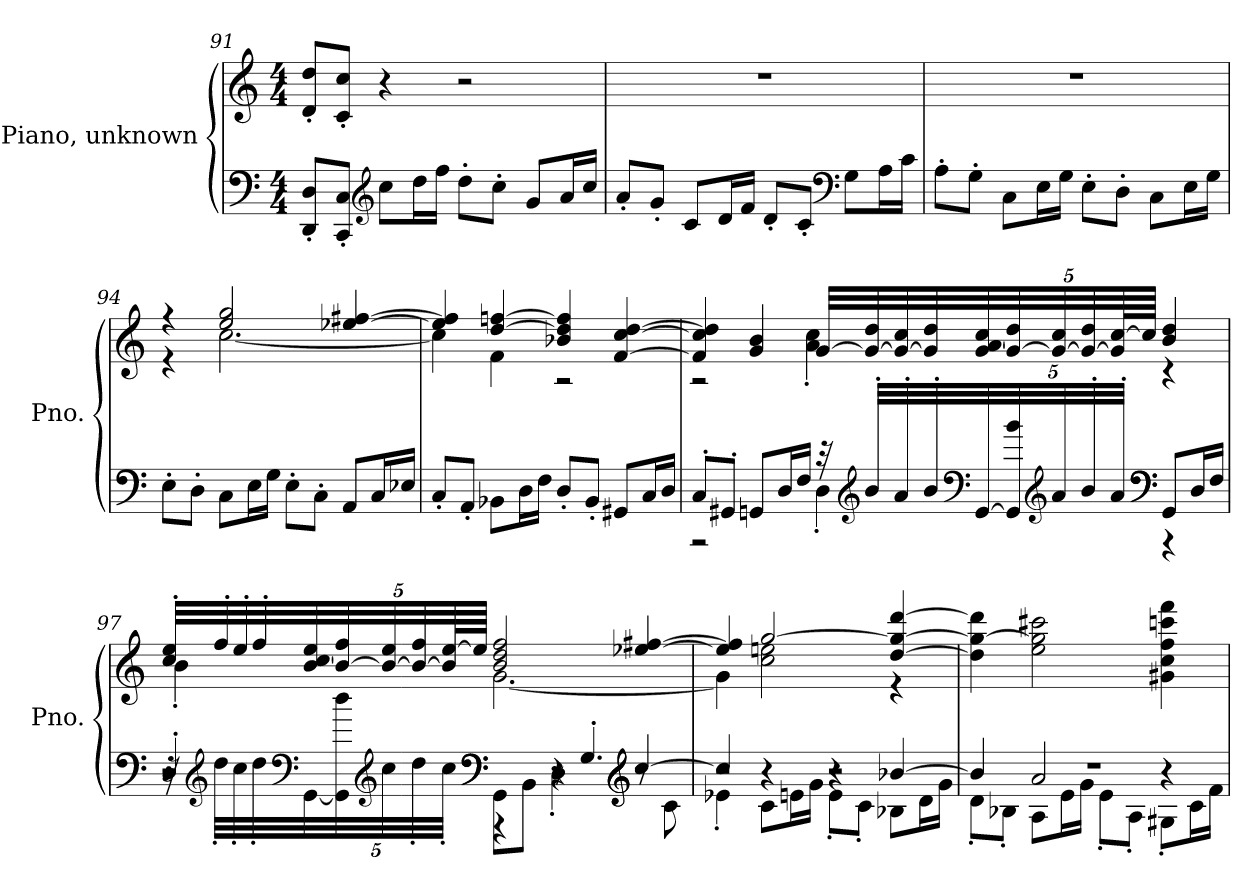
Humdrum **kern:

**kern	**kern
*part1	*part1
*staff2	*staff1
*I"Piano, unknown	*
*I'Pno.	*
*clefF4	*clefG2
*k[]	*k[]
*M4/4	*M4/4
=91	=91
8DD/' 8D/'L	8d/' 8dd/'L
8CC/' 8C/'J	8c/' 8cc/'J
*clefG2	*
8cc\L	4r
16dd\L	.
16ff\JJ	.
8dd'\L	2r
8cc'\J	.
8g/L	.
16a/L	.
16cc/JJ	.
=92	=92
8a'/L	1r
8g'/J	.
8c/L	.
16d/L	.
16f/JJ	.
8d'/L	.
8c'/J	.
*clefF4	*
8G\L	.
16A\L	.
16c\JJ	.
!!LO:LB:g=z
=93	=93
8A'\L	1r
8G'\J	.
8C\L	.
16E\L	.
16G\JJ	.
8E'\L	.
8D'\J	.
8C\L	.
16E\L	.
16G\JJ	.
=94	=94
*	*^
8E'\L	4r	4r
8D'\J	.	.
8C\L	2ee/ 2gg/	[2.cc\
16E\L	.	.
16G\JJ	.	.
8E'\L	.	.
8C'\J	.	.
8AA/L	[4ee-X/ [4ff#X/	.
16C/L	.	.
16E-X/JJ	.	.
=95	=95	=95
8C'/L	4ee-/] 4ff#/]	4cc\]
8AA'/J	.	.
8BB-X\L	[4dd/ [4ffn/	4f\
16D\L	.	.
16F\JJ	.	.
8D'/L	4b-X/ 4dd/] 4ff/]	2r
8BB-'/J	.	.
8GG#X/L	[4f/ [4cc/ [4dd/	.
16C/L	.	.
16D/JJ	.	.
!!LO:PB:g=z	!!
=96	=96	=96
*^	*	*
8C'/L	2r	4f/] 4cc/] 4dd/]	2r
8GG#X'/J	.	.	.
8GGn/L	.	4g/ 4b/	.
16D/L	.	.	.
16F/JJ	.	.	.
32r	4D'\	[32g/LLL	4a\' 4cc\'
*clefG2	*	*	*
32b'/LLL	.	32g/_ 32dd/	.
32a'/	.	32g/_ 32cc/	.
32b'/	.	32g/] 32dd/	.
*clefF4	*	*	*
*Xbrackettup	*	*Xbrackettup	*
[40GG/	.	[40g/ 40a/ 40cc/	.
40GG/] 40b/	.	40g/_ 40dd/	.
*clefG2	*	*	*
40a/	.	40g/_ 40cc/	.
40b'/	.	40g/_ 40dd/	.
40a'/JJJ	.	80g/] [80cc/L	.
.	.	80cc/JJJJ]	.
*clefF4	*	*	*
8GG/L	4r	4b/ 4dd/	4r
16D/L	.	.	.
16F/JJ	.	.	.
!!LO:LB:g=z	!!
=97	=97	=97	=97
*	*^	*	*
2r	32r	4D'/	32cc/' 32ee/'LLL	4b'\
*clefG2	*	*	*	*
.	32dd'\LLL	.	32ff'/	.
.	32cc'\	.	32ee'/	.
.	32dd'\	.	32ff'/	.
*clefF4	*	*	*	*
.	[40GG\	.	[40b/ 40cc/ 40ee/	.
.	40GG\] 40dd\	.	40b/_ 40ff/	.
*clefG2	*	*	*	*
.	40cc\	.	40b/_ 40ee/	.
.	40dd'\	.	40b/_ 40ff/	.
.	40cc'\JJJ	.	80b/] [80ee/L	.
.	.	.	80ee/JJJJ]	.
*clefF4	*	*	*	*
.	8GG\L	4r	2b/ 2dd/ 2ff/	[2.g\
.	8BB\J	.	.	.
4r	4D'\	8r	.	.
.	.	4.G'/	.	.
*clefG2	*	*	*	*
[4cc/	8r	.	[4ee-X/ [4ff#X/	.
.	8c\	.	.	.
=98	=98	=98	=98	=98
4cc/]	4e-X'\	2r	4ee-/] 4ff#/]	4g\]
4r	8c\L	.	[2gg/	2cc\ 2een\
.	16en\L	.	.	.
.	16g\JJ	.	.	.
2r	8e'\L	4r	.	.
.	8c'\J	.	.	.
.	8B-X\L	[4b-X/	[4dd/ 4gg/_ [4ddd/	4r
.	16d\L	.	.	.
.	16g\JJ	.	.	.
*	*	*	*v	*v
!!LO:LB:g=z
=99	=99	=99	=99
1r	8d'\L	4b-/]	4dd\] 4gg\_ 4ddd\]
.	8B-X'\J	.	.
.	8A\L	2a/	2ee\ 2gg\] 2ccc#X\
.	16e\L	.	.
.	16g\JJ	.	.
.	8e'\L	.	.
.	8A'\J	.	.
.	8G#X'\L	4r	4g#X\ 4cc\ 4ff\ 4cccn\ 4fff\
.	16c\L	.	.
.	16f\JJ	.	.
*v	*v	*v	*
=	=
*-	*-
